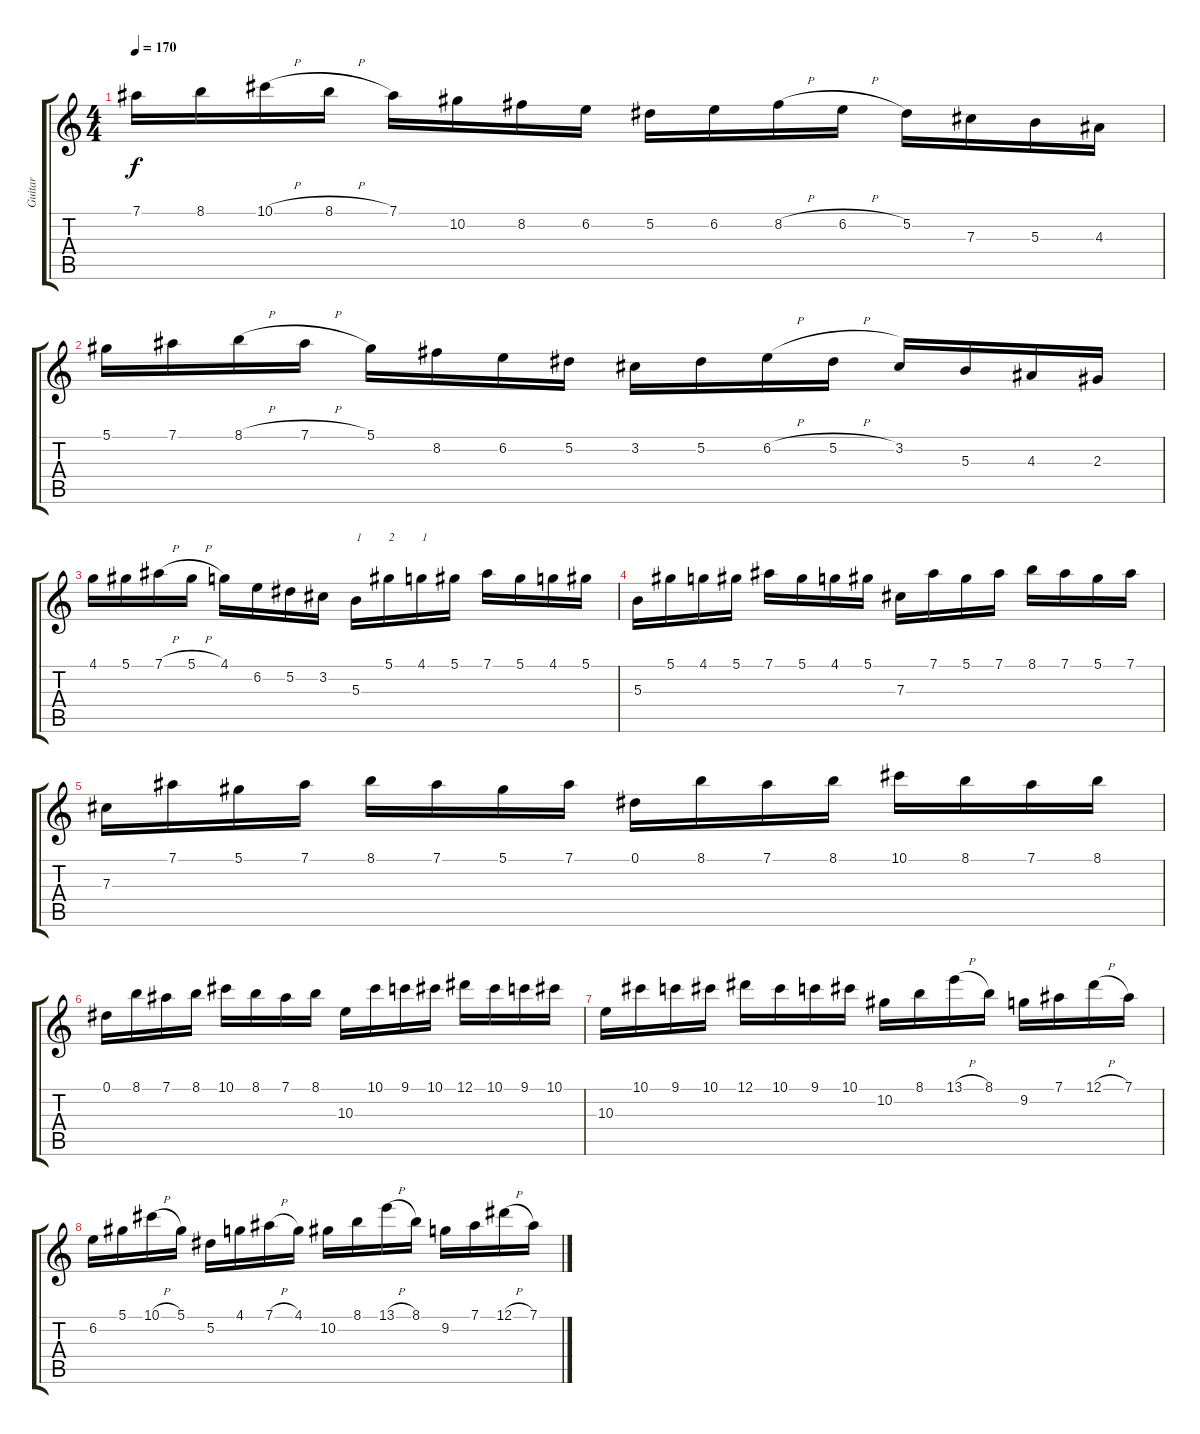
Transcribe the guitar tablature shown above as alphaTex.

\track ("Guitar" "Guitar") {instrument distortionguitar}
\staff {score tabs}
\tuning (Eb4 Bb3 Gb3 Db3 Ab2 Eb2) {hide}
\ts (4 4)
\tempo 170
\clef g2
\ks c
7.1.16{dy f} 8.1.16 10.1{h}.16 8.1{h}.16 7.1.16 10.2.16 8.2.16 6.2.16 5.2.16 6.2.16 8.2{h}.16 6.2{h}.16 5.2.16 7.3.16 5.3.16 4.3.16 |
5.1.16 7.1.16 8.1{h}.16 7.1{h}.16 5.1.16 8.2.16 6.2.16 5.2.16 3.2.16 5.2.16 6.2{h}.16 5.2{h}.16 3.2.16 5.3.16 4.3.16 2.3.16 |
4.1.16 5.1.16 7.1{h}.16 5.1{h}.16 4.1.16 6.2.16 5.2.16 3.2.16 5.3.16{txt "1"} 5.1.16{txt "2"} 4.1.16{txt "1"} 5.1.16 7.1.16 5.1.16 4.1.16 5.1.16 |
5.3.16 5.1.16 4.1.16 5.1.16 7.1.16 5.1.16 4.1.16 5.1.16 7.3.16 7.1.16 5.1.16 7.1.16 8.1.16 7.1.16 5.1.16 7.1.16 |
7.3.16 7.1.16 5.1.16 7.1.16 8.1.16 7.1.16 5.1.16 7.1.16 0.1.16 8.1.16 7.1.16 8.1.16 10.1.16 8.1.16 7.1.16 8.1.16 |
0.1.16 8.1.16 7.1.16 8.1.16 10.1.16 8.1.16 7.1.16 8.1.16 10.3.16 10.1.16 9.1.16 10.1.16 12.1.16 10.1.16 9.1.16 10.1.16 |
10.3.16 10.1.16 9.1.16 10.1.16 12.1.16 10.1.16 9.1.16 10.1.16 10.2.16 8.1.16 13.1{h}.16 8.1.16 9.2.16 7.1.16 12.1{h}.16 7.1.16 |
6.2.16 5.1.16 10.1{h}.16 5.1.16 5.2.16 4.1.16 7.1{h}.16 4.1.16 10.2.16 8.1.16 13.1{h}.16 8.1.16 9.2.16 7.1.16 12.1{h}.16 7.1.16
